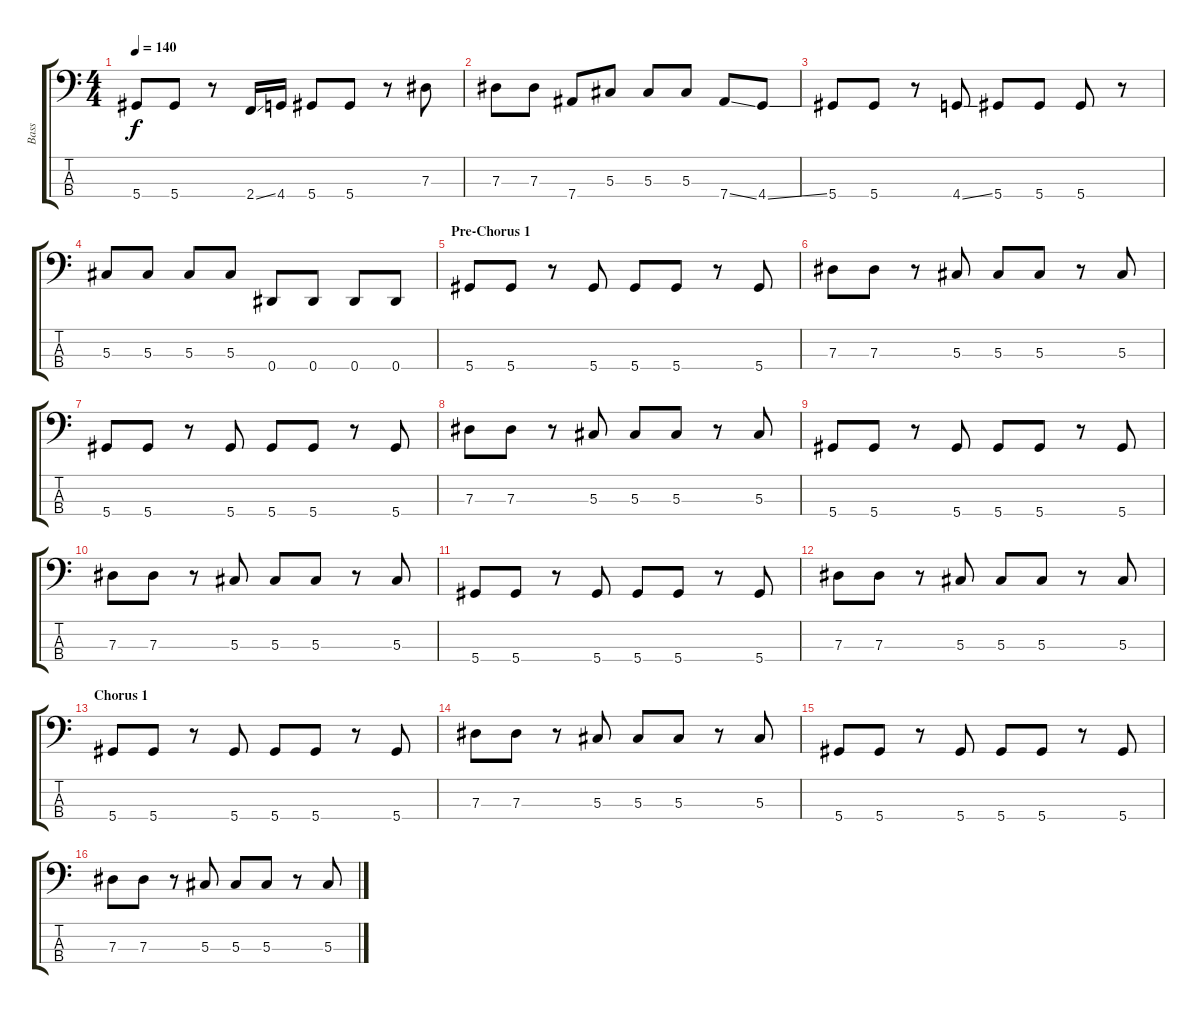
\track ("Bass" "Bass") {instrument electricbassfinger}
\staff {score tabs}
\tuning (Gb2 Db2 Ab1 Eb1) {hide}
\ts (4 4)
\tempo 140
\clef f4
\ks c
5.4.8{dy f} 5.4.8 r.8 2.4{ss}.16 4.4.16 5.4.8 5.4.8 r.8 7.3.8 |
7.3.8 7.3.8 7.4.8 5.3.8 5.3.8 5.3.8 7.4{ss}.8 4.4{ss}.8 |
5.4.8 5.4.8 r.8 4.4{ss}.8 5.4.8 5.4.8 5.4.8 r.8 |
5.3.8 5.3.8 5.3.8 5.3.8 0.4.8 0.4.8 0.4.8 0.4.8 |
\section ("" "Pre-Chorus 1")
5.4.8 5.4.8 r.8 5.4.8 5.4.8 5.4.8 r.8 5.4.8 |
7.3.8 7.3.8 r.8 5.3.8 5.3.8 5.3.8 r.8 5.3.8 |
5.4.8 5.4.8 r.8 5.4.8 5.4.8 5.4.8 r.8 5.4.8 |
7.3.8 7.3.8 r.8 5.3.8 5.3.8 5.3.8 r.8 5.3.8 |
5.4.8 5.4.8 r.8 5.4.8 5.4.8 5.4.8 r.8 5.4.8 |
7.3.8 7.3.8 r.8 5.3.8 5.3.8 5.3.8 r.8 5.3.8 |
5.4.8 5.4.8 r.8 5.4.8 5.4.8 5.4.8 r.8 5.4.8 |
7.3.8 7.3.8 r.8 5.3.8 5.3.8 5.3.8 r.8 5.3.8 |
\section ("" "Chorus 1")
5.4.8 5.4.8 r.8 5.4.8 5.4.8 5.4.8 r.8 5.4.8 |
7.3.8 7.3.8 r.8 5.3.8 5.3.8 5.3.8 r.8 5.3.8 |
5.4.8 5.4.8 r.8 5.4.8 5.4.8 5.4.8 r.8 5.4.8 |
7.3.8 7.3.8 r.8 5.3.8 5.3.8 5.3.8 r.8 5.3.8
